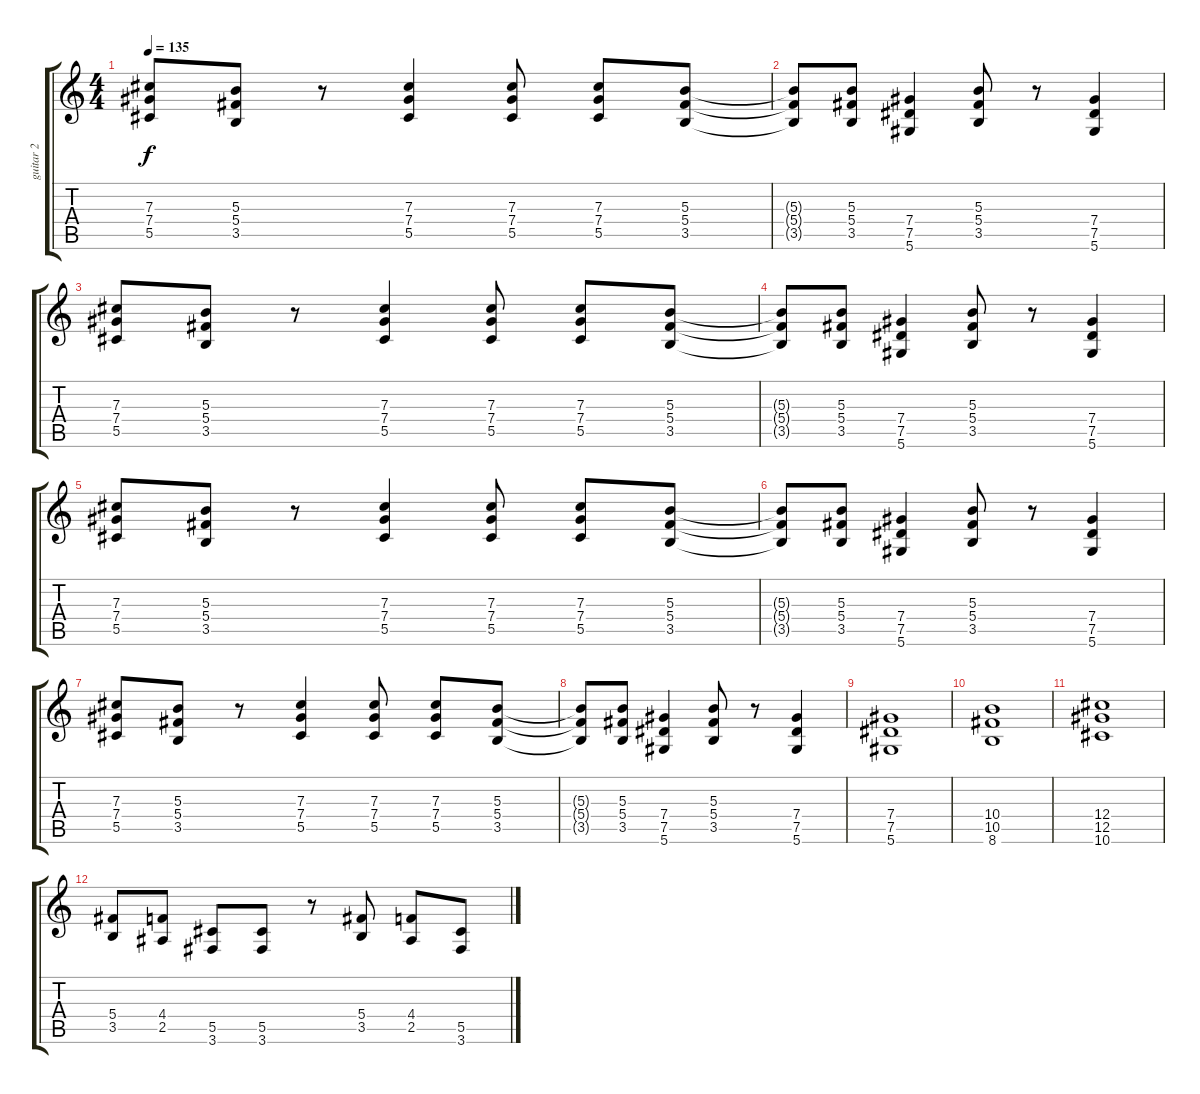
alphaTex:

\track ("guitar 2" "guitar 2") {instrument overdrivenguitar}
\staff {score tabs}
\tuning (Eb4 Bb3 Gb3 Db3 Ab2 Eb2) {hide}
\ts (4 4)
\tempo 135
\clef g2
\ks c
(7.3 7.4 5.5).8{dy f} (5.3 5.4 3.5).8 r.8 (7.3 7.4 5.5).4 (7.3 7.4 5.5).8 (7.3 7.4 5.5).8 (5.3 5.4 3.5).8 |
(5.3{t} 5.4{t} 3.5{t}).8 (5.3 5.4 3.5).8 (7.4 7.5 5.6).4 (5.3 5.4 3.5).8 r.8 (7.4 7.5 5.6).4 |
(7.3 7.4 5.5).8 (5.3 5.4 3.5).8 r.8 (7.3 7.4 5.5).4 (7.3 7.4 5.5).8 (7.3 7.4 5.5).8 (5.3 5.4 3.5).8 |
(5.3{t} 5.4{t} 3.5{t}).8 (5.3 5.4 3.5).8 (7.4 7.5 5.6).4 (5.3 5.4 3.5).8 r.8 (7.4 7.5 5.6).4 |
(7.3 7.4 5.5).8 (5.3 5.4 3.5).8 r.8 (7.3 7.4 5.5).4 (7.3 7.4 5.5).8 (7.3 7.4 5.5).8 (5.3 5.4 3.5).8 |
(5.3{t} 5.4{t} 3.5{t}).8 (5.3 5.4 3.5).8 (7.4 7.5 5.6).4 (5.3 5.4 3.5).8 r.8 (7.4 7.5 5.6).4 |
(7.3 7.4 5.5).8 (5.3 5.4 3.5).8 r.8 (7.3 7.4 5.5).4 (7.3 7.4 5.5).8 (7.3 7.4 5.5).8 (5.3 5.4 3.5).8 |
(5.3{t} 5.4{t} 3.5{t}).8 (5.3 5.4 3.5).8 (7.4 7.5 5.6).4 (5.3 5.4 3.5).8 r.8 (7.4 7.5 5.6).4 |
(7.4 7.5 5.6).1 |
(10.4 10.5 8.6).1 |
(12.4 12.5 10.6).1 |
(5.4 3.5).8 (4.4 2.5).8 (5.5 3.6).8 (5.5 3.6).8 r.8 (5.4 3.5).8 (4.4 2.5).8 (5.5 3.6).8
